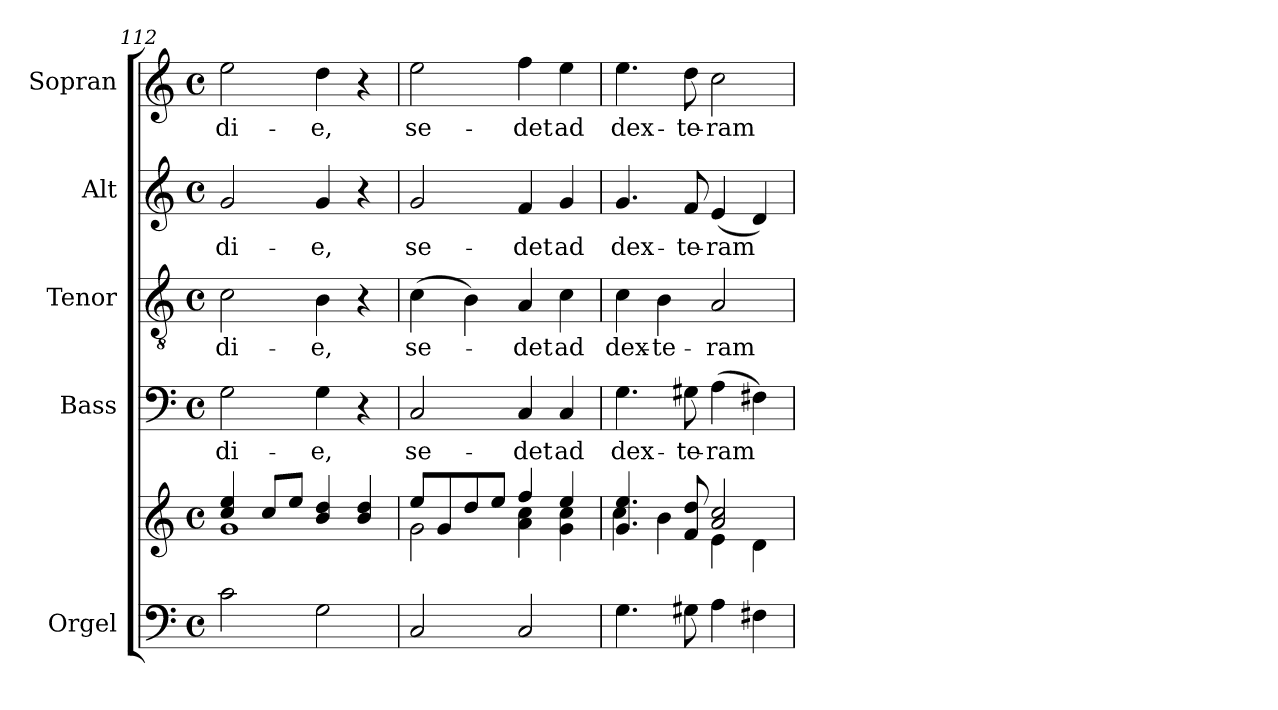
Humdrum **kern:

**kern	**kern	**kern	**text	**kern	**text	**kern	**text	**kern	**text
*part5	*part5	*part4	*part4	*part3	*part3	*part2	*part2	*part1	*part1
*staff6	*staff5	*staff4	*staff4	*staff3	*staff3	*staff2	*staff2	*staff1	*staff1
*I"Orgel	*	*I"Bass	*	*I"Tenor	*	*I"Alt	*	*I"Sopran	*
*I'Org.	*	*I'B.	*	*I'T.	*	*I'A.	*	*I'S.	*
*clefF4	*clefG2	*clefF4	*	*clefGv2	*	*clefG2	*	*clefG2	*
*k[]	*k[]	*k[]	*	*k[]	*	*k[]	*	*k[]	*
*C:	*C:	*C:	*	*C:	*	*C:	*	*C:	*
*M4/4	*M4/4	*M4/4	*	*M4/4	*	*M4/4	*	*M4/4	*
*met(c)	*met(c)	*met(c)	*	*met(c)	*	*met(c)	*	*met(c)	*
=112	=112	=112	=112	=112	=112	=112	=112	=112	=112
*	*^	*	*	*	*	*	*	*	*
!	!	!	!	!LO:LY:b	!	!LO:LY:b	!	!LO:LY:b	!	!LO:LY:b
2c\	4cc/ 4ee/	1g	2G\	di-	2c\	di-	2g/	di-	2ee\	di-
.	8cc/L	.	.	.	.	.	.	.	.	.
.	8ee/J	.	.	.	.	.	.	.	.	.
!	!	!	!	!LO:LY:b	!	!LO:LY:b	!	!LO:LY:b	!	!LO:LY:b
2G\	4b/ 4dd/	.	4G\	-e,	4B\	-e,	4g/	-e,	4dd\	-e,
.	4b/ 4dd/	.	4r	.	4r	.	4r	.	4r	.
=113	=113	=113	=113	=113	=113	=113	=113	=113	=113	=113
!	!	!	!	!LO:LY:b	!	!LO:LY:b	!	!LO:LY:b	!	!LO:LY:b
2C/	8ee/L	2g\	2C/	se-	(>4c\	se-	2g/	se-	2ee\	se-
.	8g/	.	.	.	.	.	.	.	.	.
.	8dd/	.	.	.	4B\)	.	.	.	.	.
.	8ee/J	.	.	.	.	.	.	.	.	.
!	!	!	!	!LO:LY:b	!	!LO:LY:b	!	!LO:LY:b	!	!LO:LY:b
2C/	4ff/	4a\ 4cc\	4C/	-det	4A/	-det	4f/	-det	4ff\	-det
!	!	!	!	!LO:LY:b	!	!LO:LY:b	!	!LO:LY:b	!	!LO:LY:b
.	4ee/	4g\ 4cc\	4C/	ad	4c\	ad	4g/	ad	4ee\	ad
!!LO:LB:g=z
=114	=114	=114	=114	=114	=114	=114	=114	=114	=114	=114
!	!	!	!	!LO:LY:b	!	!LO:LY:b	!	!LO:LY:b	!	!LO:LY:b
4.G\	4.g/ 4.ee/	4cc\	4.G\	dex-	4c\	dex-	4.g/	dex-	4.ee\	dex-
!	!	!	!	!	!	!LO:LY:b	!	!	!	!
.	.	4b\	.	.	4B\	-te-	.	.	.	.
!	!	!	!	!LO:LY:b	!	!	!	!LO:LY:b	!	!LO:LY:b
8G#X\	8f/ 8dd/	.	8G#X\	-te-	.	.	8f/	-te-	8dd\	-te-
!	!	!	!	!LO:LY:b	!	!LO:LY:b	!	!LO:LY:b	!	!LO:LY:b
4A\	2a/ 2cc/	4e\	(>4A\	-ram	2A/	-ram	(<4e/	-ram	2cc\	-ram
4F#X\	.	4d\	4F#X\)	.	.	.	4d/)	.	.	.
*	*v	*v	*	*	*	*	*	*	*	*
=	=	=	=	=	=	=	=	=	=
*-	*-	*-	*-	*-	*-	*-	*-	*-	*-
